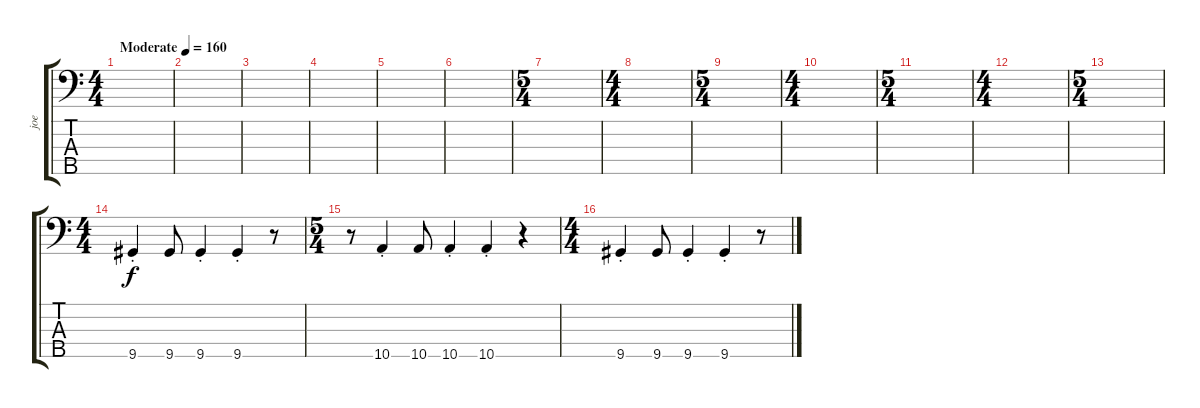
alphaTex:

\track ("joe" "joe") {instrument electricbassfinger}
\staff {score tabs}
\tuning (G2 D2 A1 E1 B0) {hide}
\ts (4 4)
\tempo (160 "Moderate")
\clef f4
\ks c
|
|
|
|
|
|
\ts (5 4)
|
\ts (4 4)
|
\ts (5 4)
|
\ts (4 4)
|
\ts (5 4)
|
\ts (4 4)
|
\ts (5 4)
|
\ts (4 4)
9.5{st}.4 9.5.8 9.5{st}.4 9.5{st}.4 r.8 |
\ts (5 4)
r.8 10.5{st}.4 10.5.8 10.5{st}.4 10.5{st}.4 r.4 |
\ts (4 4)
9.5{st}.4 9.5.8 9.5{st}.4 9.5{st}.4 r.8
